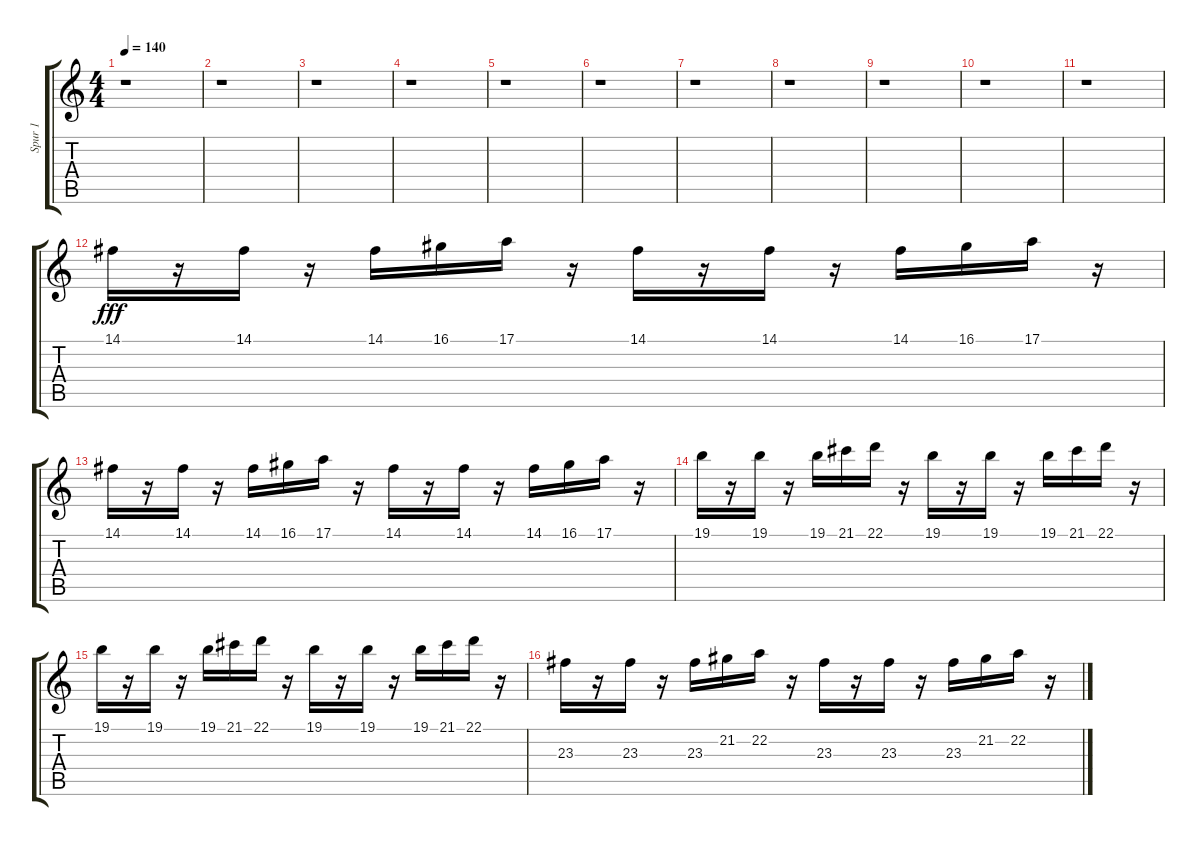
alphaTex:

\track ("Spur 1" "Spur 1") {instrument synthbrass1}
\staff {score tabs}
\tuning (E4 B3 G3 D3 A2 E2) {hide}
\ts (4 4)
\tempo 140
\clef g2
\ks c
r.1{dy fff} |
r.1 |
r.1 |
r.1 |
r.1 |
r.1 |
r.1 |
r.1 |
r.1 |
r.1 |
r.1 |
14.1.16 r.16 14.1.16 r.16 14.1.16 16.1.16 17.1.16 r.16 14.1.16 r.16 14.1.16 r.16 14.1.16 16.1.16 17.1.16 r.16 |
14.1.16 r.16 14.1.16 r.16 14.1.16 16.1.16 17.1.16 r.16 14.1.16 r.16 14.1.16 r.16 14.1.16 16.1.16 17.1.16 r.16 |
19.1.16 r.16 19.1.16 r.16 19.1.16 21.1.16 22.1.16 r.16 19.1.16 r.16 19.1.16 r.16 19.1.16 21.1.16 22.1.16 r.16 |
19.1.16 r.16 19.1.16 r.16 19.1.16 21.1.16 22.1.16 r.16 19.1.16 r.16 19.1.16 r.16 19.1.16 21.1.16 22.1.16 r.16 |
23.3.16 r.16 23.3.16 r.16 23.3.16 21.2.16 22.2.16 r.16 23.3.16 r.16 23.3.16 r.16 23.3.16 21.2.16 22.2.16 r.16
